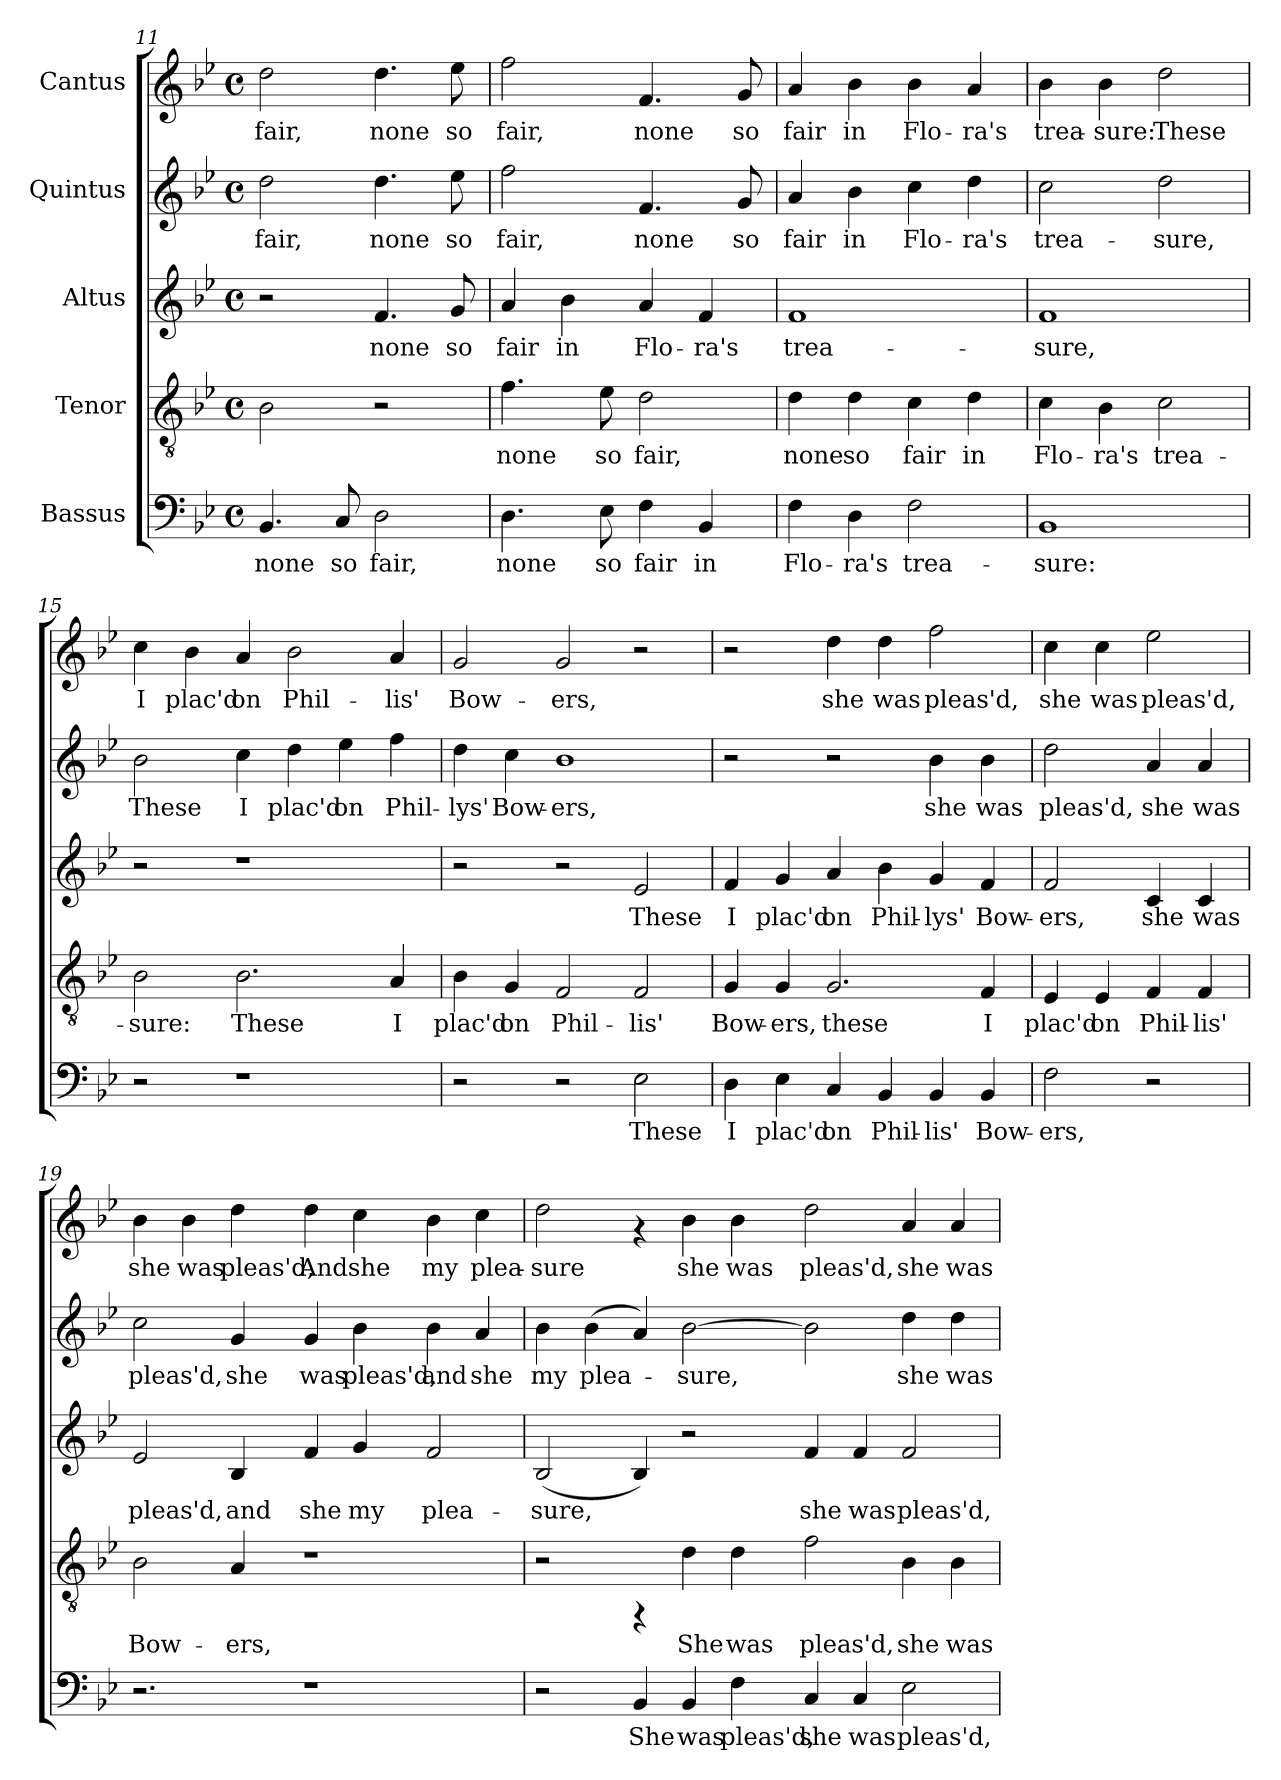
**kern	**text	**kern	**text	**kern	**text	**kern	**text	**kern	**text
*part5	*part5	*part4	*part4	*part3	*part3	*part2	*part2	*part1	*part1
*staff5	*staff5	*staff4	*staff4	*staff3	*staff3	*staff2	*staff2	*staff1	*staff1
*I"Bassus	*	*I"Tenor	*	*I"Altus	*	*I"Quintus	*	*I"Cantus	*
*clefF4	*	*clefGv2	*	*clefG2	*	*clefG2	*	*clefG2	*
*k[b-e-]	*	*k[b-e-]	*	*k[b-e-]	*	*k[b-e-]	*	*k[b-e-]	*
*B-:	*	*B-:	*	*B-:	*	*B-:	*	*B-:	*
*M4/4	*	*M4/4	*	*M4/4	*	*M4/4	*	*M4/4	*
*met(c)	*	*met(c)	*	*met(c)	*	*met(c)	*	*met(c)	*
=11	=11	=11	=11	=11	=11	=11	=11	=11	=11
!	!LO:LY:b:cj	!	!	!	!	!	!LO:LY:b:cj	!	!LO:LY:b:cj
4.BB-/	none	2B-\	.	2r	.	2dd\	fair,	2dd\	fair,
!	!LO:LY:b:cj	!	!	!	!	!	!	!	!
8C/	so	.	.	.	.	.	.	.	.
!	!LO:LY:b:cj	!	!	!	!LO:LY:b:cj	!	!LO:LY:b:cj	!	!LO:LY:b:cj
2D\	fair,	2r	.	4.f/	none	4.dd\	none	4.dd\	none
!	!	!	!	!	!LO:LY:b:cj	!	!LO:LY:b:cj	!	!LO:LY:b:cj
.	.	.	.	8g/	so	8ee-\	so	8ee-\	so
=12	=12	=12	=12	=12	=12	=12	=12	=12	=12
!	!LO:LY:b:cj	!	!LO:LY:b:cj	!	!LO:LY:b:cj	!	!LO:LY:b:cj	!	!LO:LY:b:cj
4.D\	none	4.f\	none	4a/	fair	2ff\	fair,	2ff\	fair,
!	!	!	!	!	!LO:LY:b:cj	!	!	!	!
.	.	.	.	4b-\	in	.	.	.	.
!	!LO:LY:b:cj	!	!LO:LY:b:cj	!	!	!	!	!	!
8E-\	so	8e-\	so	.	.	.	.	.	.
!	!LO:LY:b:cj	!	!LO:LY:b:cj	!	!LO:LY:b:cj	!	!LO:LY:b:cj	!	!LO:LY:b:cj
4F\	fair	2d\	fair,	4a/	Flo-	4.f/	none	4.f/	none
!	!LO:LY:b:cj	!	!	!	!LO:LY:b:cj	!	!	!	!
4BB-/	in	.	.	4f/	-ra's	.	.	.	.
!	!	!	!	!	!	!	!LO:LY:b:cj	!	!LO:LY:b:cj
.	.	.	.	.	.	8g/	so	8g/	so
=13	=13	=13	=13	=13	=13	=13	=13	=13	=13
!	!LO:LY:b:cj	!	!LO:LY:b:cj	!	!LO:LY:b:cj	!	!LO:LY:b:cj	!	!LO:LY:b:cj
4F\	Flo-	4d\	none	1f	trea-	4a/	fair	4a/	fair
!	!LO:LY:b:cj	!	!LO:LY:b:cj	!	!	!	!LO:LY:b:cj	!	!LO:LY:b:cj
4D\	-ra's	4d\	so	.	.	4b-\	in	4b-\	in
!	!LO:LY:b:cj	!	!LO:LY:b:cj	!	!	!	!LO:LY:b:cj	!	!LO:LY:b:cj
2F\	trea-	4c\	fair	.	.	4cc\	Flo-	4b-\	Flo-
!	!	!	!LO:LY:b:cj	!	!	!	!LO:LY:b:cj	!	!LO:LY:b:cj
.	.	4d\	in	.	.	4dd\	-ra's	4a/	-ra's
!!LO:LB:g=z
=14	=14	=14	=14	=14	=14	=14	=14	=14	=14
!	!LO:LY:b:cj	!	!LO:LY:b:cj	!	!LO:LY:b:cj	!	!LO:LY:b:cj	!	!LO:LY:b:cj
1BB-	-sure:	4c\	Flo-	1f	-sure,	2cc\	trea-	4b-\	trea-
!	!	!	!LO:LY:b:cj	!	!	!	!	!	!LO:LY:b:cj
.	.	4B-\	-ra's	.	.	.	.	4b-\	-sure:
!	!	!	!LO:LY:b:cj	!	!	!	!LO:LY:b:cj	!	!LO:LY:b:cj
.	.	2c\	trea-	.	.	2dd\	-sure,	2dd\	These
!!LO:LB:g=z
=15	=15	=15	=15	=15	=15	=15	=15	=15	=15
!	!	!	!LO:LY:b:cj	!	!	!	!LO:LY:b:cj	!	!LO:LY:b:cj
2r	.	2B-\	-sure:	2r	.	2b-\	These	4cc\	I
!	!	!	!	!	!	!	!	!	!LO:LY:b:cj
.	.	.	.	.	.	.	.	4b-\	plac'd
!	!	!	!LO:LY:b:cj	!	!	!	!LO:LY:b:cj	!	!LO:LY:b:cj
1r	.	2.B-\	These	1r	.	4cc\	I	4a/	on
!	!	!	!	!	!	!	!LO:LY:b:cj	!	!LO:LY:b:cj
.	.	.	.	.	.	4dd\	plac'd	2b-\	Phil-
!	!	!	!	!	!	!	!LO:LY:b:cj	!	!
.	.	.	.	.	.	4ee-\	on	.	.
!	!	!	!LO:LY:b:cj	!	!	!	!LO:LY:b:cj	!	!LO:LY:b:cj
.	.	4A/	I	.	.	4ff\	Phil-	4a/	-lis'
=16	=16	=16	=16	=16	=16	=16	=16	=16	=16
!	!	!	!LO:LY:b:cj	!	!	!	!LO:LY:b:cj	!	!LO:LY:b:cj
2r	.	4B-\	plac'd	2r	.	4dd\	-lys'	2g/	Bow-
!	!	!	!LO:LY:b:cj	!	!	!	!LO:LY:b:cj	!	!
.	.	4G/	on	.	.	4cc\	Bow-	.	.
!	!	!	!LO:LY:b:cj	!	!	!	!LO:LY:b:cj	!	!LO:LY:b:cj
2r	.	2F/	Phil-	2r	.	1b-	-ers,	2g/	-ers,
!	!LO:LY:b:cj	!	!LO:LY:b:cj	!	!LO:LY:b:cj	!	!	!	!
2E-\	These	2F/	-lis'	2e-/	These	.	.	2r	.
=17	=17	=17	=17	=17	=17	=17	=17	=17	=17
!	!LO:LY:b:cj	!	!LO:LY:b:cj	!	!LO:LY:b:cj	!	!	!	!
4D\	I	4G/	Bow-	4f/	I	2r	.	2r	.
!	!LO:LY:b:cj	!	!LO:LY:b:cj	!	!LO:LY:b:cj	!	!	!	!
4E-\	plac'd	4G/	-ers,	4g/	plac'd	.	.	.	.
!	!LO:LY:b:cj	!	!LO:LY:b:cj	!	!LO:LY:b:cj	!	!	!	!LO:LY:b:cj
4C/	on	2.G/	these	4a/	on	2r	.	4dd\	she
!	!LO:LY:b:cj	!	!	!	!LO:LY:b:cj	!	!	!	!LO:LY:b:cj
4BB-/	Phil-	.	.	4b-\	Phil-	.	.	4dd\	was
!	!LO:LY:b:cj	!	!	!	!LO:LY:b:cj	!	!LO:LY:b:cj	!	!LO:LY:b:cj
4BB-/	-lis'	.	.	4g/	-lys'	4b-\	she	2ff\	pleas'd,
!	!LO:LY:b:cj	!	!LO:LY:b:cj	!	!LO:LY:b:cj	!	!LO:LY:b:cj	!	!
4BB-/	Bow-	4F/	I	4f/	Bow-	4b-\	was	.	.
!!LO:PB:g=z
=18	=18	=18	=18	=18	=18	=18	=18	=18	=18
!	!LO:LY:b:cj	!	!LO:LY:b:cj	!	!LO:LY:b:cj	!	!LO:LY:b:cj	!	!LO:LY:b:cj
2F\	-ers,	4E-/	plac'd	2f/	-ers,	2dd\	pleas'd,	4cc\	she
!	!	!	!LO:LY:b:cj	!	!	!	!	!	!LO:LY:b:cj
.	.	4E-/	on	.	.	.	.	4cc\	was
!	!	!	!LO:LY:b:cj	!	!LO:LY:b:cj	!	!LO:LY:b:cj	!	!LO:LY:b:cj
2r	.	4F/	Phil-	4c/	she	4a/	she	2ee-\	pleas'd,
!	!	!	!LO:LY:b:cj	!	!LO:LY:b:cj	!	!LO:LY:b:cj	!	!
.	.	4F/	-lis'	4c/	was	4a/	was	.	.
!!LO:LB:g=z
=19	=19	=19	=19	=19	=19	=19	=19	=19	=19
!	!	!	!LO:LY:b:cj	!	!LO:LY:b:cj	!	!LO:LY:b:cj	!	!LO:LY:b:cj
2.r	.	2B-\	Bow-	2e-/	pleas'd,	2cc\	pleas'd,	4b-\	she
!	!	!	!	!	!	!	!	!	!LO:LY:b:cj
.	.	.	.	.	.	.	.	4b-\	was
!	!	!	!LO:LY:b:cj	!	!LO:LY:b:cj	!	!LO:LY:b:cj	!	!LO:LY:b:cj
.	.	4A/	-ers,	4B-/	and	4g/	she	4dd\	pleas'd,
!	!	!	!	!	!LO:LY:b:cj	!	!LO:LY:b:cj	!	!LO:LY:b:cj
1r	.	1r	.	4f/	she	4g/	was	4dd\	And
!	!	!	!	!	!LO:LY:b:cj	!	!LO:LY:b:cj	!	!LO:LY:b:cj
.	.	.	.	4g/	my	4b-\	pleas'd,	4cc\	she
!	!	!	!	!	!LO:LY:b:cj	!	!LO:LY:b:cj	!	!LO:LY:b:cj
.	.	.	.	2f/	plea-	4b-\	and	4b-\	my
!	!	!	!	!	!	!	!LO:LY:b:cj	!	!LO:LY:b:cj
.	.	.	.	.	.	4a/	she	4cc\	plea-
=20	=20	=20	=20	=20	=20	=20	=20	=20	=20
!	!	!	!	!	!LO:LY:b:cj	!	!LO:LY:b:cj	!	!LO:LY:b:cj
2r	.	2r	.	(<2B-/	-sure,	4b-\	my	2dd\	-sure
!	!	!	!	!	!	!	!LO:LY:b:cj	!	!
.	.	.	.	.	.	(>4b-\	plea-	.	.
!	!LO:LY:b:cj	!	!	!	!	!	!	!	!
4BB-/	She	4rFF	.	4B-/)	.	4a/)	.	4rf	.
!	!LO:LY:b:cj	!	!LO:LY:b:cj	!	!	!	!LO:LY:b:cj	!	!LO:LY:b:cj
4BB-/	was	4d\	She	2r	.	[>2b-\	-sure,	4b-\	she
!	!LO:LY:b:cj	!	!LO:LY:b:cj	!	!	!	!	!	!LO:LY:b:cj
4F\	pleas'd,	4d\	was	.	.	.	.	4b-\	was
!	!LO:LY:b:cj	!	!LO:LY:b:cj	!	!LO:LY:b:cj	!	!LO:LY:b:cj	!	!LO:LY:b:cj
4C/	she	2f\	pleas'd,	4f/	she	2b-\]	.	2dd\	pleas'd,
!	!LO:LY:b:cj	!	!	!	!LO:LY:b:cj	!	!	!	!
4C/	was	.	.	4f/	was	.	.	.	.
!	!LO:LY:b:cj	!	!LO:LY:b:cj	!	!LO:LY:b:cj	!	!LO:LY:b:cj	!	!LO:LY:b:cj
2E-\	pleas'd,	4B-\	she	2f/	pleas'd,	4dd\	she	4a/	she
!	!	!	!LO:LY:b:cj	!	!	!	!LO:LY:b:cj	!	!LO:LY:b:cj
.	.	4B-\	was	.	.	4dd\	was	4a/	was
=	=	=	=	=	=	=	=	=	=
*-	*-	*-	*-	*-	*-	*-	*-	*-	*-
